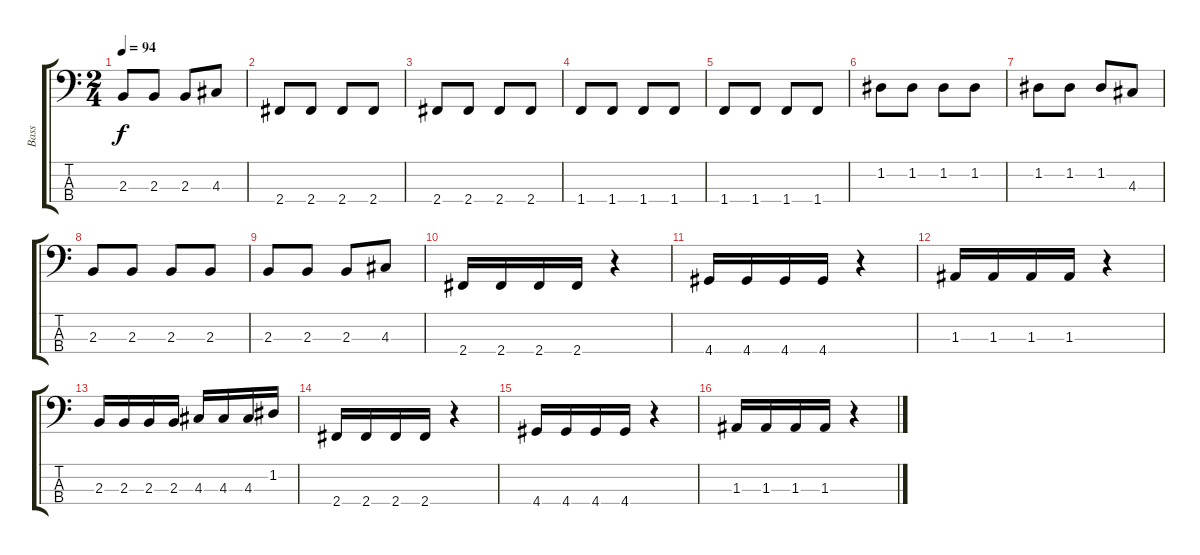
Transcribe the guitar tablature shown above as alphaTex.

\track ("Bass" "Bass") {instrument electricbassfinger}
\staff {score tabs}
\tuning (G2 D2 A1 E1) {hide}
\ts (2 4)
\tempo 94
\clef f4
\ks c
2.3.8{dy f} 2.3.8 2.3.8 4.3.8 |
2.4.8 2.4.8 2.4.8 2.4.8 |
2.4.8 2.4.8 2.4.8 2.4.8 |
1.4.8 1.4.8 1.4.8 1.4.8 |
1.4.8 1.4.8 1.4.8 1.4.8 |
1.2.8 1.2.8 1.2.8 1.2.8 |
1.2.8 1.2.8 1.2.8 4.3.8 |
2.3.8 2.3.8 2.3.8 2.3.8 |
2.3.8 2.3.8 2.3.8 4.3.8 |
2.4.16 2.4.16 2.4.16 2.4.16 r.4 |
4.4.16 4.4.16 4.4.16 4.4.16 r.4 |
1.3.16 1.3.16 1.3.16 1.3.16 r.4 |
2.3.16 2.3.16 2.3.16 2.3.16 4.3.16 4.3.16 4.3.16 1.2.16 |
2.4.16 2.4.16 2.4.16 2.4.16 r.4 |
4.4.16 4.4.16 4.4.16 4.4.16 r.4 |
1.3.16 1.3.16 1.3.16 1.3.16 r.4
